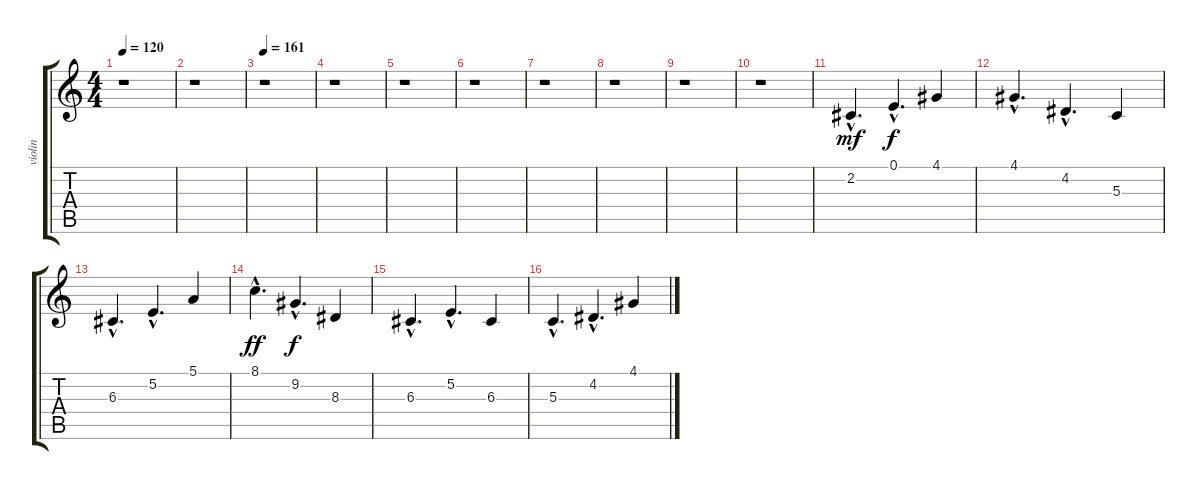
\track ("violin" "violin") {instrument violin}
\staff {score tabs}
\tuning (E4 B3 G3 D3 A2 E2) {hide}
\ts (4 4)
\tempo 120
\clef g2
\ks c
r.1{dy mf instrument violin} |
r.1 |
\tempo 161
r.1 |
r.1 |
r.1 |
r.1 |
r.1 |
r.1 |
r.1 |
r.1 |
2.2{hac}.4{d volume 16 balance 6} 0.1{hac}.4{d dy f} 4.1.4 |
4.1{hac}.4{d} 4.2{hac}.4{d} 5.3.4 |
6.3{hac}.4{d} 5.2{hac}.4{d} 5.1.4 |
8.1{hac}.4{d dy ff} 9.2{hac}.4{d dy f} 8.3.4 |
6.3{hac}.4{d} 5.2{hac}.4{d} 6.3.4 |
5.3{hac}.4{d} 4.2{hac}.4{d} 4.1.4
